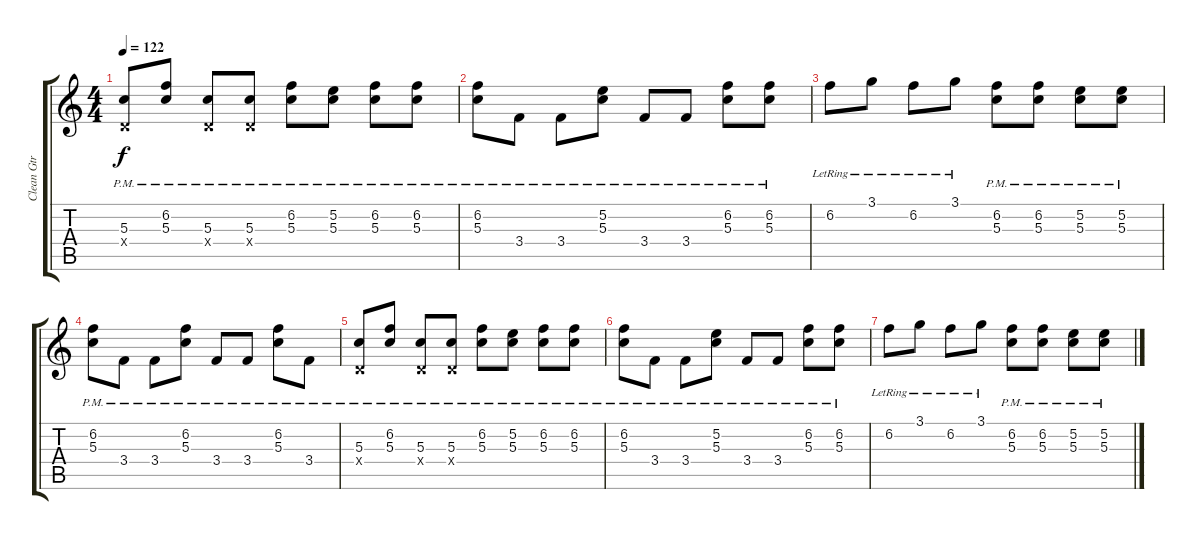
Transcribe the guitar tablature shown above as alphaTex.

\track ("Clean Gtr" "Clean Gtr") {instrument electricguitarclean}
\staff {score tabs}
\tuning (E4 B3 G3 D3 A2 E2) {hide}
\ts (4 4)
\tempo 122
\clef g2
\ks c
(5.3{pm} 0.4{x}).8{dy f} (6.2{pm} 5.3{pm}).8 (5.3{pm} 0.4{x}).8 (5.3{pm} 0.4{x}).8 (6.2{pm} 5.3{pm}).8 (5.2{pm} 5.3{pm}).8 (6.2{pm} 5.3{pm}).8 (6.2{pm} 5.3{pm}).8 |
(6.2{pm} 5.3{pm}).8 3.4{pm}.8 3.4{pm}.8 (5.2{pm} 5.3{pm}).8 3.4{pm}.8 3.4{pm}.8 (6.2{pm} 5.3{pm}).8 (6.2{pm} 5.3{pm}).8 |
6.2{lr}.8 3.1{lr}.8 6.2{lr}.8 3.1{lr}.8 (6.2{pm} 5.3{pm}).8 (6.2{pm} 5.3{pm}).8 (5.2{pm} 5.3{pm}).8 (5.2{pm} 5.3{pm}).8 |
(6.2{pm} 5.3{pm}).8 3.4{pm}.8 3.4{pm}.8 (6.2{pm} 5.3{pm}).8 3.4{pm}.8 3.4{pm}.8 (6.2{pm} 5.3{pm}).8 3.4{pm}.8 |
(5.3{pm} 0.4{x}).8 (6.2{pm} 5.3{pm}).8 (5.3{pm} 0.4{x}).8 (5.3{pm} 0.4{x}).8 (6.2{pm} 5.3{pm}).8 (5.2{pm} 5.3{pm}).8 (6.2{pm} 5.3{pm}).8 (6.2{pm} 5.3{pm}).8 |
(6.2{pm} 5.3{pm}).8 3.4{pm}.8 3.4{pm}.8 (5.2{pm} 5.3{pm}).8 3.4{pm}.8 3.4{pm}.8 (6.2{pm} 5.3{pm}).8 (6.2{pm} 5.3{pm}).8 |
6.2{lr}.8 3.1{lr}.8 6.2{lr}.8 3.1{lr}.8 (6.2{pm} 5.3{pm}).8 (6.2{pm} 5.3{pm}).8 (5.2{pm} 5.3{pm}).8 (5.2{pm} 5.3{pm}).8
